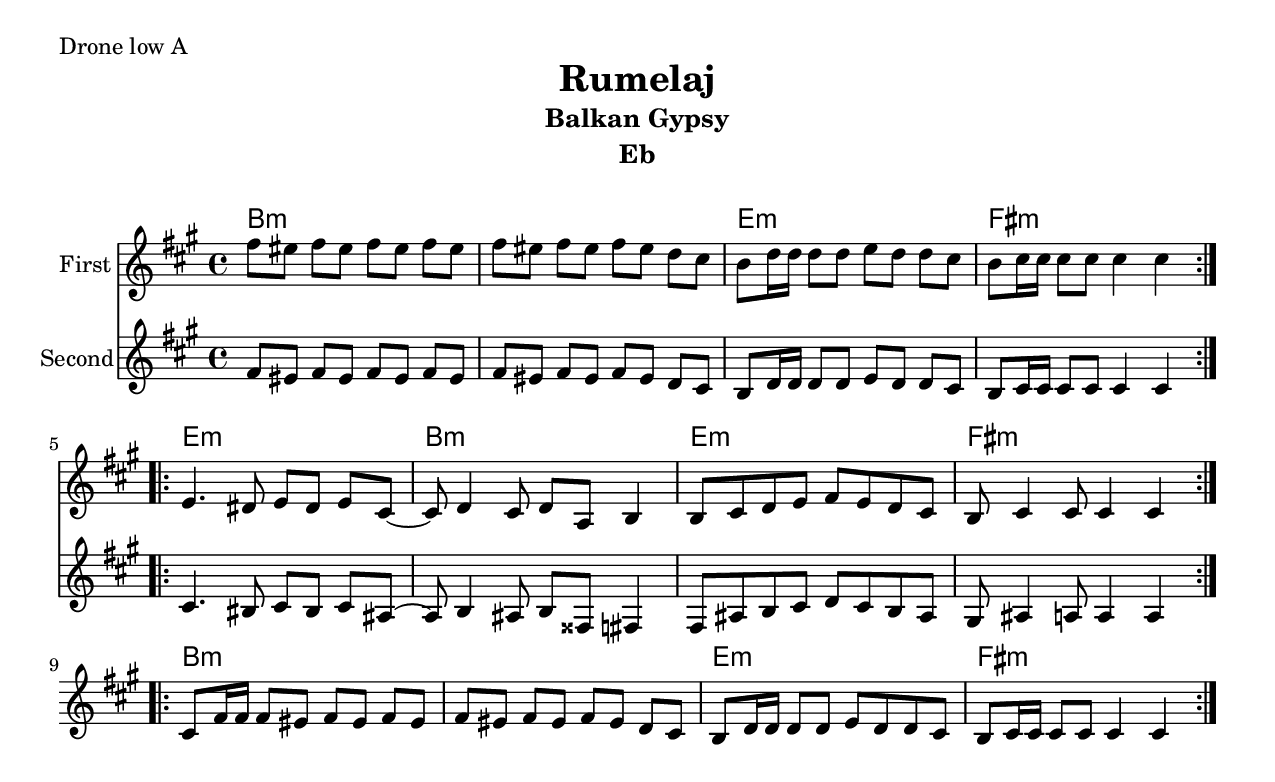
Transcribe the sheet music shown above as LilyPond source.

\version "2.18.0"
\include "english.ly"
\pointAndClickOff

\paper{
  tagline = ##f
  print-all-headers = ##t
  #(set-paper-size "letter")
}
date = #(strftime "%d-%m-%Y" (localtime (current-time)))

%\markup{ \italic{ " Updated " \date  }  }

\markup{ Drone low A }

first=  \relative c' {
  \clef treble

  \key a \minor
  \time 4/4


  %s1*4
  a'8    [gs8 ] a [gs]  a [gs] a [gs]
  a8 [gs] a [gs] a [gs] f [ e]
  d8 f16 f f8 [f] g [ f ] f [e]
  d8 e16 e e8 [e] e4 e|

  g,4. fs8 g fs g [e] ~|
  e8 f4 e8 f c d4|
  d8 e f g a g f e
  d8 e4 e8  e4 e|

}

second = {
  \repeat volta 2{
    a8    [gs8 ] a [gs]  a [gs] a [gs]
    a8 [gs] a [gs] a [gs] f [ e]
    d8 f16 f f8 [f] g [ f ] f [e]
    d8 e16 e e8 [e] e4 e|
  }

  \repeat volta 2{
    e4.   ds8 e ds e [cs]~|
    cs8 d4 cs8 d as a4
    a8 cs d e f e d cs|
    b cs4 c8 c4 c

  }

  \repeat volta 2{
    e8   a16 a a8[gs] a[gs] a[gs]|
    a8[gs] a[gs] a[gs] f[e]|
    d8 f16 f f8 f g[f f e]
    d8 e16 e e8 e e4 e
  }
}

melody = \relative c' {
  \clef treble

  \key a \minor
  \time 4/4

  <<
    \second
    \\
  >>
}
%************************Lyrics Block****************
%\addlyrics{ Doe a deer }

harmonies = \chordmode {
  d1:m s1 g1:m a1:m
  g1:m d1:m g1:m a1:m
  d1:m s1 g1:m a1:m
}

\score {\transpose c a
  <<
    \new ChordNames {
      \set chordChanges = ##f
      \harmonies
    }
    \new Staff \with {
      instrumentName = "First"
    } \first
    \new Staff \with {
      instrumentName = "Second"
    } \melody
    %\new Staff  \transpose c'' c''' \melody
  >>
  \header{
    title= "Rumelaj"
instrument= "Eb"
instrument= "Eb"
    subtitle="Balkan Gypsy"
instrument= "Eb"
instrument= "Eb"
    arranger= " "
  }
  \layout{indent = 1.0\cm}
  \midi{
    \tempo 4 = 120
  }
}
